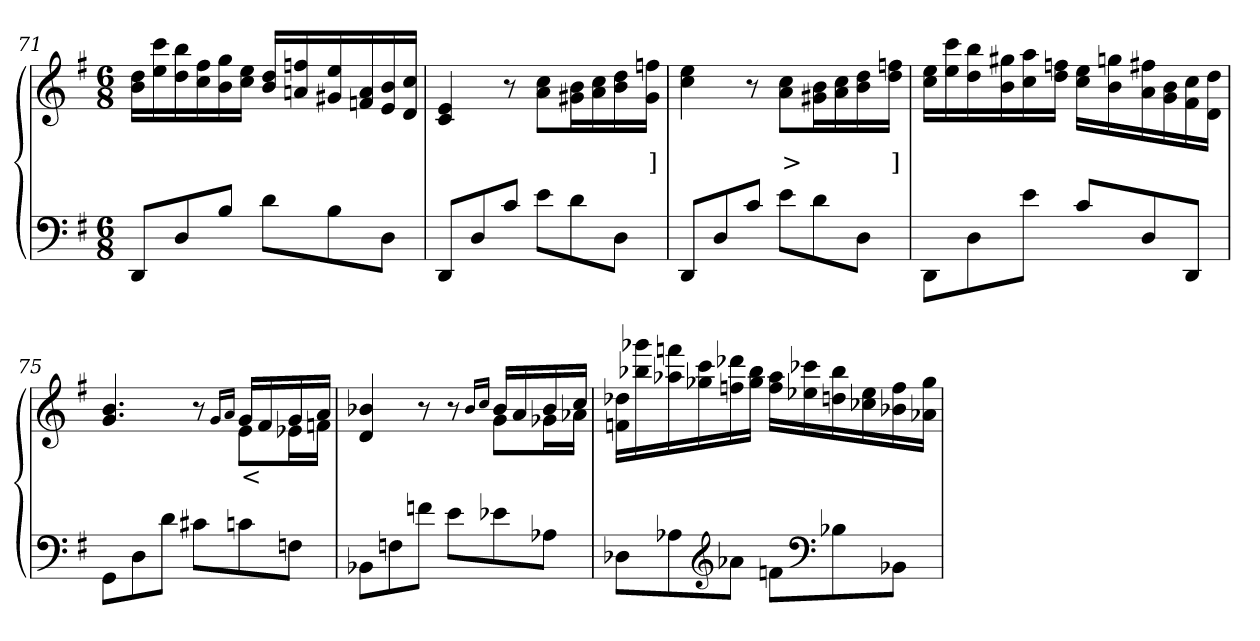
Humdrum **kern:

**kern	**kern	**text
*part2	*part1	*part1
*staff2	*staff1	*staff1
*clefF4	*clefG2	*
*k[f#]	*k[f#]	*
*M6/8	*M6/8	*
=71	=71	=71
8DDL	16dd 16bLL	.
.	16ccc 16ee	.
8D	16bb 16dd	.
.	16ff# 16cc	.
8BJ	16gg 16b	.
.	16ee 16ccJJ	.
8dL	16dd 16bLL	.
.	16ffn 16an	.
8B	16ee 16g#X	.
.	16a 16fn	.
8DJ	16b 16e	.
.	16cc 16dJJ	.
=72	=72	=72
8DDL	4e 4c	.
8D	.	.
8cJ	8r	.
8eL	8cc 8aL	.
8d	16b 16g#XL	.
.	16cc 16a	.
8DJ	16dd 16b	.
.	16ffn 16g#JJ	]
=73	=73	=73
8DDL	4ee 4cc	.
8D	.	.
8cJ	8r	.
8eL	8cc 8aL	>
8d	16b 16g#XL	.
.	16cc 16a	.
8DJ	16dd 16b	.
.	16ffn 16ddJJ	]
=74	=74	=74
8DDL	16ee 16ccLL	.
.	16ccc 16ee	.
8D	16bb 16dd	.
.	16gg#X 16b	.
8eJ	16aa 16cc	.
.	16ffn 16ddJJ	.
8cL	16ee 16ccLL	.
.	16ggn 16b	.
8D	16ff#X 16a	.
.	16b 16g	.
8DDJ	16cc 16f#	.
.	16dd 16dJJ	.
=75	=75	=75
*	*^	*
8GGL	4.b 4.g	2ryy	.
8D	.	.	.
8dJ	.	.	.
8c#XL	8r	.	.
.	16qg/LL	.	.
.	16qa/JJ	.	.
8cn	16gLL	8eL	<
.	16f#	.	.
8FnJ	16g	16e-XL	.
.	16aJJ	16fnJJ	.
=76	=76	=76	=76
8BB-XL	4b-X 4d	2ryy	.
8Fn	.	.	.
8fnJ	8r	.	.
8eL	8r	.	.
.	16qb-/LL	.	.
.	16qcc/JJ	.	.
8e-X	16b-LL	8gL	.
.	16a	.	.
8A-XJ	16b-	16g-XL	.
.	16ccJJ	16a-XJJ	.
*	*v	*v	*
=77	=77	=77
8D-XL	16dd-X 16fnLL	.
.	16ggg-X 16bb-X	.
8A-X	16fffn 16aa-X	.
.	16ccc 16gg-	.
*clefG2	*	*
8a-J	16ddd- 16ffn	.
.	16bb- 16gg-JJ	.
8fnL	16aa- 16ffLL	.
.	16ccc-X 16ee-X	.
*clefF4	*	*
8B-X	16bb- 16ddn	.
.	16ee- 16cc-	.
8BB-J	16ff 16b-	.
.	16gg- 16a-JJ	.
=	=	=
*-	*-	*-
